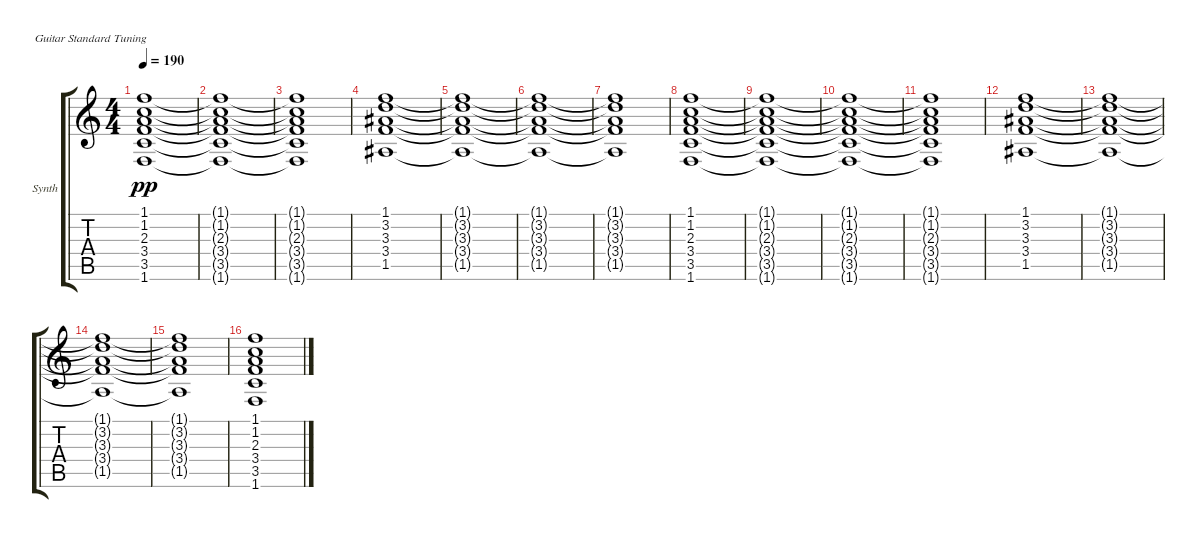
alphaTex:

\defaultSystemsLayout 4
\bracketExtendMode groupsimilarinstruments
\firstSystemTrackNameOrientation horizontal
\otherSystemsTrackNameOrientation horizontal
\track ("Synth" "Synth") {instrument acousticguitarsteel}
\staff {score tabs}
\tuning (E4 B3 G3 D3 A2 E2)
\ts (4 4)
\tempo 190
\clef g2
\ks c
(1.1{t} 1.2{t} 2.3{t} 3.4{t} 3.5{t} 1.6{t}).1{dy pp} |
(1.1{t} 1.2{t} 2.3{t} 3.4{t} 3.5{t} 1.6{t}).1 |
(1.1{t} 1.2{t} 2.3{t} 3.4{t} 3.5{t} 1.6{t}).1 |
(1.1 3.2 3.3 3.4 1.5).1 |
(1.1{t} 3.2{t} 3.3{t} 3.4{t} 1.5{t}).1 |
(1.1{t} 3.2{t} 3.3{t} 3.4{t} 1.5{t}).1 |
(1.1{t} 3.2{t} 3.3{t} 3.4{t} 1.5{t}).1 |
(1.1 1.2 2.3 3.4 3.5 1.6).1 |
(1.1{t} 1.2{t} 2.3{t} 3.4{t} 3.5{t} 1.6{t}).1 |
(1.1{t} 1.2{t} 2.3{t} 3.4{t} 3.5{t} 1.6{t}).1 |
(1.1{t} 1.2{t} 2.3{t} 3.4{t} 3.5{t} 1.6{t}).1 |
(1.1 3.2 3.3 3.4 1.5).1 |
(1.1{t} 3.2{t} 3.3{t} 3.4{t} 1.5{t}).1 |
(1.1{t} 3.2{t} 3.3{t} 3.4{t} 1.5{t}).1 |
(1.1{t} 3.2{t} 3.3{t} 3.4{t} 1.5{t}).1 |
(1.1 1.2 2.3 3.4 3.5 1.6).1
